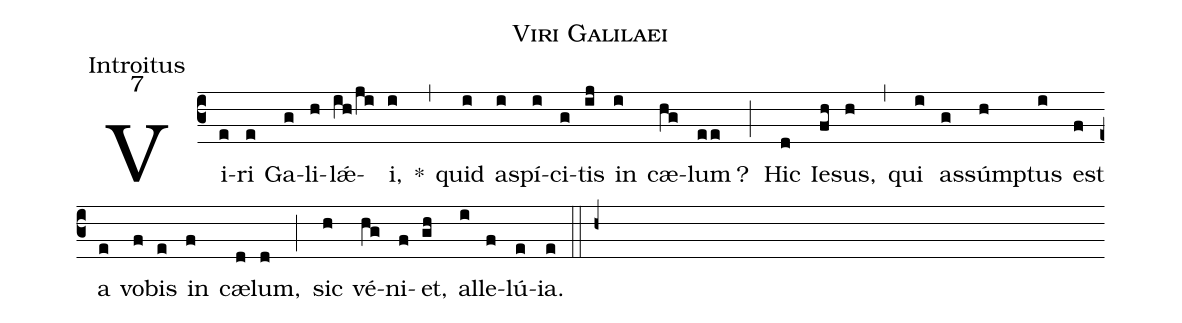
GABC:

name:Viri Galilaei;
office-part:Introitus;
mode:7;
%%
(c3) Vi(e)ri(e) Ga(g)li(h)l<sp>'ae</sp>(ih/ji)i,(i) *(,) quid(i) a(i)spí(i)ci(g)tis(ij) in(i) cæ(hg)lum(ee)? (;) Hic(d) Ie(fh)sus,(h) (,) qui(i) as(g)súmp(h)tus(i) est(f) a(e) vo(f)bis(e) in(f) cæ(d)lum,(d) (;) sic(h) vé(hg)ni(f)et,(gh) al(i)le(f)lú(e)ia.(e) (::h+)
